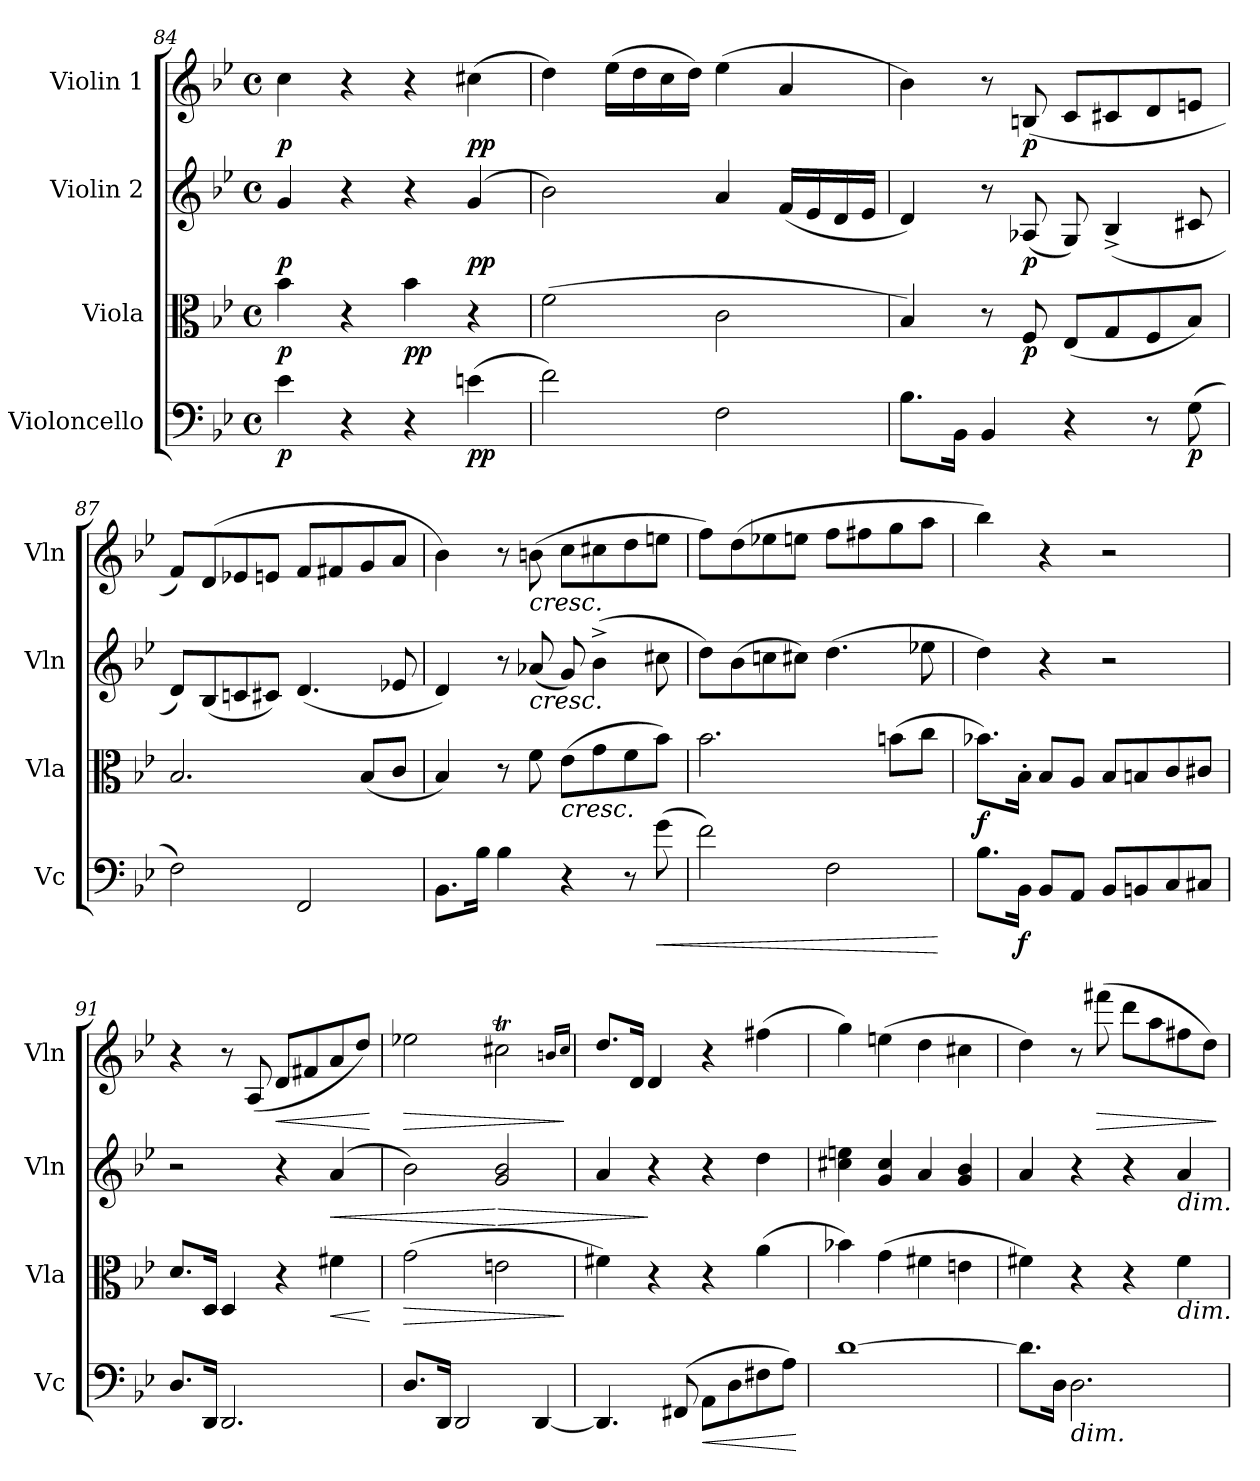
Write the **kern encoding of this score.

**kern	**dynam	**kern	**dynam	**kern	**dynam	**kern	**dynam
*part4	*part4	*part3	*part3	*part2	*part2	*part1	*part1
*staff4	*staff4	*staff3	*staff3	*staff2	*staff2	*staff1	*staff1
*I"Violoncello	*	*I"Viola	*	*I"Violin 2	*	*I"Violin 1	*
*I'Vc	*	*I'Vla	*	*I'Vln	*	*I'Vln	*
*clefF4	*	*clefC3	*	*clefG2	*	*clefG2	*
*k[b-e-]	*	*k[b-e-]	*	*k[b-e-]	*	*k[b-e-]	*
*M4/4	*	*M4/4	*	*M4/4	*	*M4/4	*
*met(c)	*	*met(c)	*	*met(c)	*	*met(c)	*
=84	=84	=84	=84	=84	=84	=84	=84
!	!LO:DY:b	!	!LO:DY:b	!	!LO:DY:b	!	!LO:DY:b
4e-\	p	4b-\	p	4g/	p	4cc\	p
4r	.	4r	.	4r	.	4r	.
!	!	!	!LO:DY:b	!	!	!	!
4r	.	4b-\	pp	4r	.	4r	.
!	!LO:DY:b	!	!	!	!LO:DY:b	!	!LO:DY:b
(>4en\	pp	4r	.	(<4g/	pp	(>4cc#X\	pp
=85	=85	=85	=85	=85	=85	=85	=85
2f\)	.	(>2f\	.	2b-\)	.	4dd\)	.
.	.	.	.	.	.	(>16ee-\LL	.
.	.	.	.	.	.	16dd\	.
.	.	.	.	.	.	16cc\	.
.	.	.	.	.	.	16dd\JJ)	.
2F\	.	2c\	.	4a/	.	(>4ee-\	.
.	.	.	.	(<16f/LL	.	4a/	.
.	.	.	.	16e-/	.	.	.
.	.	.	.	16d/	.	.	.
.	.	.	.	16e-/JJ	.	.	.
=86	=86	=86	=86	=86	=86	=86	=86
8.B-\L	.	4B-/)	.	4d/)	.	4b-\)	.
16BB-\Jk	.	.	.	.	.	.	.
4BB-/	.	8r	.	8r	.	8r	.
!	!	!	!LO:DY:b	!	!LO:DY:b	!	!LO:DY:b
.	.	8F/	p	(<8A-X/	p	(<8Bn/	p
4r	.	(<8E-/L	.	8G/)	.	8c/L	.
.	.	8G/	.	(<4B-^/	.	8c#X/	.
8r	.	8F/	.	.	.	8d/	.
!	!LO:DY:b	!	!	!	!	!	!
(>8G\	p	8B-/J)	.	8c#X/	.	8en/J	.
!!LO:LB:g=z
=87	=87	=87	=87	=87	=87	=87	=87
2F\)	.	2.B-/	.	8d/L)	.	8f/L)	.
.	.	.	.	(<8B-/	.	(<8d/	.
.	.	.	.	8cn/	.	8e-X/	.
.	.	.	.	8c#X/J)	.	8en/J	.
2FF/	.	.	.	(<4.d/	.	8f/L	.
.	.	.	.	.	.	8f#X/	.
.	.	(<8B-/L	.	.	.	8g/	.
.	.	8c/J	.	8e-X/	.	8a/J	.
=88	=88	=88	=88	=88	=88	=88	=88
8.BB-\L	.	4B-/)	.	4d/)	.	4b-\)	.
16B-\Jk	.	.	.	.	.	.	.
4B-\	.	8r	.	8r	.	8r	.
!	!	!	!	!	!	!LO:TX:b:i:t=cresc.	!
!	!	!	!	!LO:TX:b:i:t=cresc.	!	!	!
.	.	8f\	.	(<8a-X/	.	(>8bn\	.
!	!	!LO:TX:b:i:t=cresc.	!	!	!	!	!
4r	.	(>8e-\L	.	8g/)	.	8cc\L	.
.	.	8g\	.	(>4b-^\	.	8cc#X\	.
8r	.	8f\	.	.	.	8dd\	.
!	!LO:HP:b	!	!	!	!	!	!
(>8g\	<	8b-\J)	.	8cc#X\	.	8een\J	.
=89	=89	=89	=89	=89	=89	=89	=89
2f\)	.	2.b-\	.	8dd\L)	.	8ff\L)	.
.	.	.	.	(>8b-\	.	(>8dd\	.
.	.	.	.	8ccn\	.	8ee-X\	.
.	.	.	.	8cc#X\J)	.	8een\J	.
2F\	.	.	.	(>4.dd\	.	8ff\L	.
.	.	.	.	.	.	8ff#X\	.
.	.	(>8bn\L	.	.	.	8gg\	.
.	.	8cc\J	.	8ee-X\	.	8aa\J	.
.	[	.	.	.	.	.	.
=90	=90	=90	=90	=90	=90	=90	=90
!	!	!	!LO:DY:b	!	!	!	!
8.B-\L	.	8.b-X\L)	f	4dd\)	.	4bb-\)	.
!	!LO:DY:b	!	!	!	!	!	!
16BB-\Jk	f	16B-'\Jk	.	.	.	.	.
8BB-/L	.	8B-/L	.	4r	.	4r	.
8AA/J	.	8A/J	.	.	.	.	.
8BB-/L	.	8B-/L	.	2r	.	2r	.
8BBn/	.	8Bn/	.	.	.	.	.
8C/	.	8c/	.	.	.	.	.
8C#X/J	.	8c#X/J	.	.	.	.	.
=91	=91	=91	=91	=91	=91	=91	=91
8.D/L	.	8.d/L	.	2r	.	4r	.
16DD/Jk	.	16D/Jk	.	.	.	.	.
2.DD/	.	4D/	.	.	.	8r	.
.	.	.	.	.	.	(<8A/	.
!	!	!	!	!	!	!	!LO:HP:b
.	.	4r	.	4r	.	8d/L	<
.	.	.	.	.	.	8f#X/	.
!	!	!	!LO:HP:b	!	!LO:HP:b	!	!
.	.	4f#X\	<	(<4a/	<	8a/	.
.	.	.	.	.	.	8dd/J)	.
.	.	.	[	.	.	.	[
=92	=92	=92	=92	=92	=92	=92	=92
!	!	!	!LO:HP:b	!	!	!	!LO:HP:b
8.D/L	.	(>2g\	>	2b-\)	.	2ee-X\	>
16DD/Jk	.	.	.	.	.	.	.
2DD/	.	.	.	.	.	.	.
!	!	!	!	!	!LO:HP:n=1:b	!	!
.	.	2en\	.	2g/ 2b-/	[ >	2cc#Xt\	.
[4DD/	.	.	.	.	.	.	.
.	.	.	.	.	.	16qbn/LL	.
.	.	.	.	.	.	16qcc#/JJ	.
.	.	.	]	.	.	.	]
=93	=93	=93	=93	=93	=93	=93	=93
4.DD/]	.	4f#X\)	.	4a/	.	8.dd/L	.
.	.	.	.	.	.	16d/Jk	.
.	.	4r	.	4r	]	4d/	.
(>8FF#X/	.	.	.	.	.	.	.
!	!LO:HP:b	!	!	!	!	!	!
8AA\L	<	4r	.	4r	.	4r	.
8D\	.	.	.	.	.	.	.
8F#X\	.	(>4a\	.	4dd\	.	(>4ff#X\	.
8A\J)	.	.	.	.	.	.	.
.	[	.	.	.	.	.	.
=94	=94	=94	=94	=94	=94	=94	=94
[1d	.	4b-X\)	.	4cc#X\ 4een\	.	4gg\)	.
.	.	(>4g\	.	4g/ 4cc#/	.	(>4een\	.
.	.	4f#X\	.	4a/	.	4dd\	.
.	.	4en\	.	4g/ 4b-/	.	4cc#X\	.
!!LO:LB:g=z
=95	=95	=95	=95	=95	=95	=95	=95
8.d\L]	.	4f#X\)	.	4a/	.	4dd\)	.
16D\Jk	.	.	.	.	.	.	.
!LO:TX:b:i:t=dim.	!	!	!	!	!	!	!
2.D\	.	4r	.	4r	.	8r	.
!	!	!	!	!	!	!	!LO:HP:b
.	.	.	.	.	.	(>8fff#X\	>
.	.	4r	.	4r	.	8ddd\L	.
.	.	.	.	.	.	8aa\	.
!	!	!	!	!LO:TX:b:i:t=dim.	!	!	!
!	!	!LO:TX:b:i:t=dim.	!	!	!	!	!
.	.	4f#\	.	4a/	.	8ff#X\	.
.	.	.	.	.	.	8dd\J)	.
.	.	.	.	.	.	.	]
=	=	=	=	=	=	=	=
*-	*-	*-	*-	*-	*-	*-	*-
